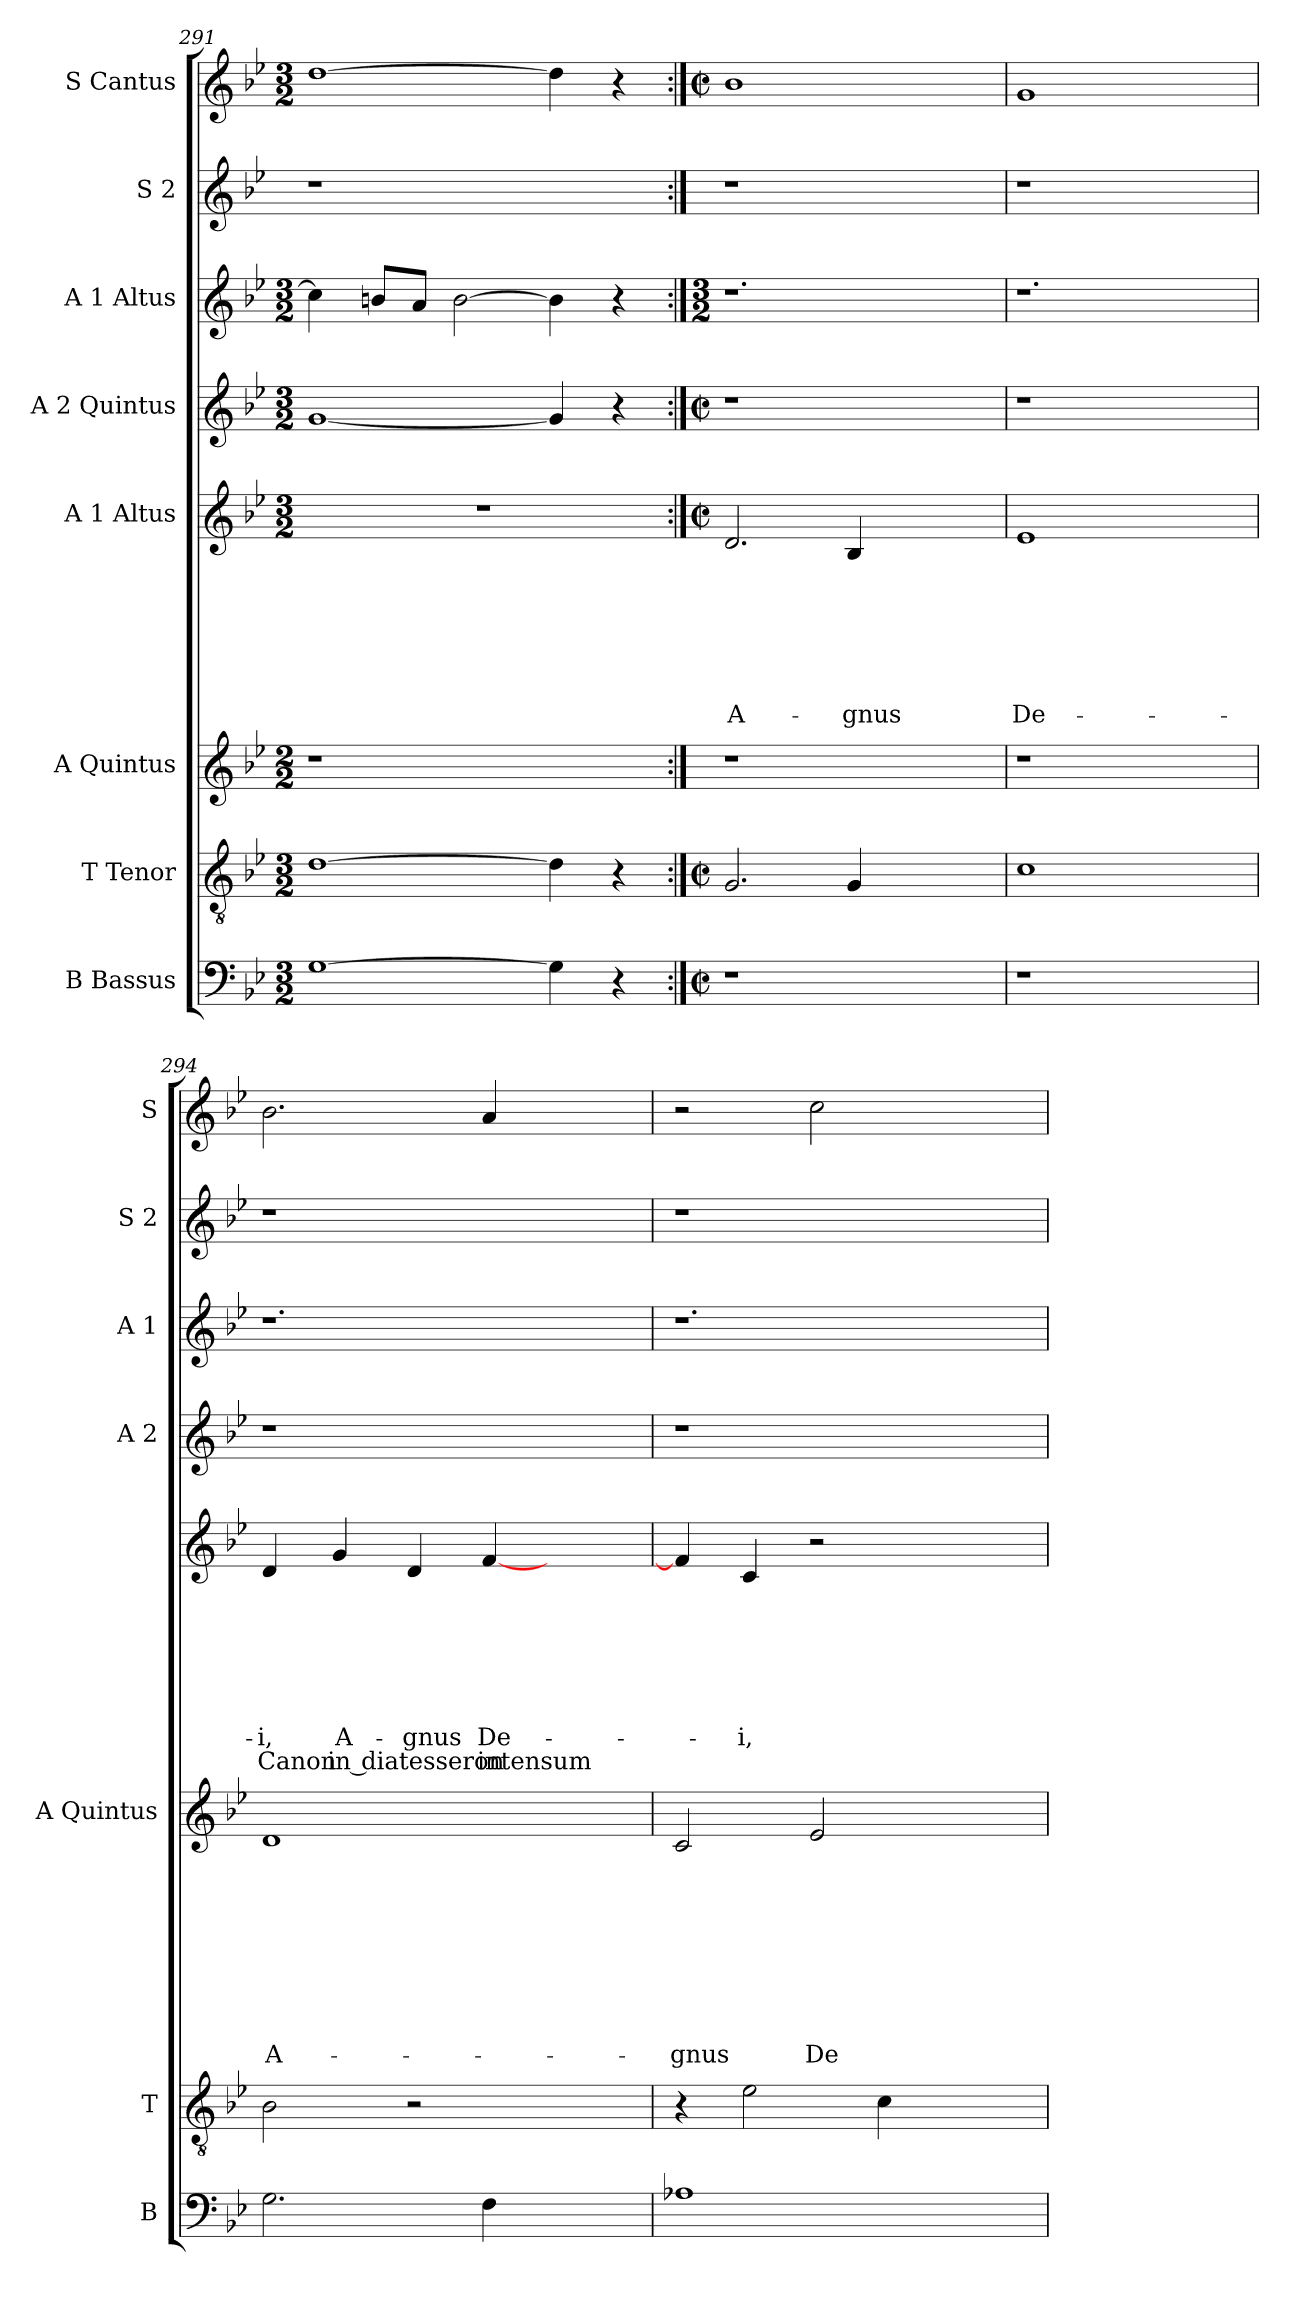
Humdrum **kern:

**kern	**kern	**kern	**text	**text	**text	**text	**text	**text	**text	**text	**text	**kern	**text	**text	**text	**text	**text	**text	**text	**text	**kern	**kern	**kern	**kern
*part8	*part7	*part6	*part6	*part6	*part6	*part6	*part6	*part6	*part6	*part6	*part6	*part5	*part5	*part5	*part5	*part5	*part5	*part5	*part5	*part5	*part4	*part3	*part2	*part1
*staff8	*staff7	*staff6	*staff6	*staff6	*staff6	*staff6	*staff6	*staff6	*staff6	*staff6	*staff6	*staff5	*staff5	*staff5	*staff5	*staff5	*staff5	*staff5	*staff5	*staff5	*staff4	*staff3	*staff2	*staff1
*I"B Bassus	*I"T Tenor	*I"A Quintus	*	*	*	*	*	*	*	*	*	*I"A 1 Altus	*	*	*	*	*	*	*	*	*I"A 2 Quintus	*I"A 1 Altus	*I"S 2	*I"S Cantus
*I'B	*I'T	*I'A Quintus	*	*	*	*	*	*	*	*	*	*	*	*	*	*	*	*	*	*	*I'A 2	*I'A 1	*I'S 2	*I'S
*clefF4	*clefGv2	*clefG2	*	*	*	*	*	*	*	*	*	*clefG2	*	*	*	*	*	*	*	*	*clefG2	*clefG2	*clefG2	*clefG2
*k[b-e-]	*k[b-e-]	*k[b-e-]	*	*	*	*	*	*	*	*	*	*k[b-e-]	*	*	*	*	*	*	*	*	*k[b-e-]	*k[b-e-]	*k[b-e-]	*k[b-e-]
*B-:	*B-:	*B-:	*	*	*	*	*	*	*	*	*	*B-:	*	*	*	*	*	*	*	*	*B-:	*B-:	*B-:	*B-:
*M3/2	*M3/2	*M2/2	*	*	*	*	*	*	*	*	*	*M3/2	*	*	*	*	*	*	*	*	*M3/2	*M3/2	*	*M3/2
=291	=291	=291	=291	=291	=291	=291	=291	=291	=291	=291	=291	=291	=291	=291	=291	=291	=291	=291	=291	=291	=291	=291	=291	=291
[>1G	[>1d	1r	.	.	.	.	.	.	.	.	.	1.r	.	.	.	.	.	.	.	.	[<1g	4cc\]	1r	[>1dd
.	.	.	.	.	.	.	.	.	.	.	.	.	.	.	.	.	.	.	.	.	.	8bn/L	.	.
.	.	.	.	.	.	.	.	.	.	.	.	.	.	.	.	.	.	.	.	.	.	8a/J	.	.
.	.	.	.	.	.	.	.	.	.	.	.	.	.	.	.	.	.	.	.	.	.	[>2b\	.	.
4G\]	4d\]	2ryy	.	.	.	.	.	.	.	.	.	.	.	.	.	.	.	.	.	.	4g/]	4b\]	2ryy	4dd\]
4r	4r	.	.	.	.	.	.	.	.	.	.	.	.	.	.	.	.	.	.	.	4r	4r	.	4r
!!LO:PB:g=z
=292:|!	=292:|!	=292:|!	=292:|!	=292:|!	=292:|!	=292:|!	=292:|!	=292:|!	=292:|!	=292:|!	=292:|!	=292:|!	=292:|!	=292:|!	=292:|!	=292:|!	=292:|!	=292:|!	=292:|!	=292:|!	=292:|!	=292:|!	=292:|!	=292:|!
*M2/2	*M2/2	*	*	*	*	*	*	*	*	*	*	*M2/2	*	*	*	*	*	*	*	*	*M2/2	*M3/2	*	*M2/2
*met(c|)	*met(c|)	*	*	*	*	*	*	*	*	*	*	*met(c|)	*	*	*	*	*	*	*	*	*met(c|)	*	*	*met(c|)
!	!	!	!	!	!	!	!	!	!	!	!	!	!	!	!	!	!	!	!LO:LY:b	!	!	!	!	!
1r	2.G/	1r	.	.	.	.	.	.	.	.	.	2.d/	.	.	.	.	.	.	A-	.	1r	1.r	1r	1b-
!	!	!	!	!	!	!	!	!	!	!	!	!	!	!	!	!	!	!	!LO:LY:b	!	!	!	!	!
.	4G/	.	.	.	.	.	.	.	.	.	.	4B-/	.	.	.	.	.	.	-gnus	.	.	.	.	.
2ryy	2ryy	2ryy	.	.	.	.	.	.	.	.	.	2ryy	.	.	.	.	.	.	.	.	2ryy	.	2ryy	2ryy
=293	=293	=293	=293	=293	=293	=293	=293	=293	=293	=293	=293	=293	=293	=293	=293	=293	=293	=293	=293	=293	=293	=293	=293	=293
!	!	!	!	!	!	!	!	!	!	!	!	!	!	!	!	!	!	!	!LO:LY:b	!	!	!	!	!
1r	1c	1r	.	.	.	.	.	.	.	.	.	1e-	.	.	.	.	.	.	De-	.	1r	1.r	1r	1g
2ryy	2ryy	2ryy	.	.	.	.	.	.	.	.	.	2ryy	.	.	.	.	.	.	.	.	2ryy	.	2ryy	2ryy
=294	=294	=294	=294	=294	=294	=294	=294	=294	=294	=294	=294	=294	=294	=294	=294	=294	=294	=294	=294	=294	=294	=294	=294	=294
!	!	!	!	!	!	!	!	!	!	!	!LO:LY:b	!	!	!	!	!	!	!	!LO:LY:b	!LO:LY:b	!	!	!	!
2.G\	2B-\	1d	.	.	.	.	.	.	.	.	-A-	4d/	.	.	.	.	.	.	-i,	Canon	1r	1.r	1r	2.b-\
!	!	!	!	!	!	!	!	!	!	!	!	!	!	!	!	!	!	!	!LO:LY:b	!LO:LY:b	!	!	!	!
.	.	.	.	.	.	.	.	.	.	.	.	4g/	.	.	.	.	.	.	A-	in diatesseron	.	.	.	.
!	!	!	!	!	!	!	!	!	!	!	!	!	!	!	!	!	!	!	!LO:LY:b	!	!	!	!	!
.	2r	.	.	.	.	.	.	.	.	.	.	4d/	.	.	.	.	.	.	-gnus	.	.	.	.	.
!	!	!	!	!	!	!	!	!	!	!	!	!	!	!	!	!	!	!	!LO:LY:b	!LO:LY:b	!	!	!	!
4F\	.	.	.	.	.	.	.	.	.	.	.	[<4f/	.	.	.	.	.	.	De-	intensum	.	.	.	4a/
2ryy	2ryy	2ryy	.	.	.	.	.	.	.	.	.	2ryy	.	.	.	.	.	.	.	.	2ryy	.	2ryy	2ryy
=295	=295	=295	=295	=295	=295	=295	=295	=295	=295	=295	=295	=295	=295	=295	=295	=295	=295	=295	=295	=295	=295	=295	=295	=295
!	!	!	!	!	!	!	!	!	!	!	!LO:LY:b	!	!	!	!	!	!	!	!	!	!	!	!	!
1A-X	4r	2c/	.	.	.	.	.	.	.	.	-gnus	4f/]	.	.	.	.	.	.	.	.	1r	1.r	1r	2r
!	!	!	!	!	!	!	!	!	!	!	!	!	!	!	!	!	!	!	!LO:LY:b	!	!	!	!	!
.	2e-\	.	.	.	.	.	.	.	.	.	.	4c/	.	.	.	.	.	.	-i,	.	.	.	.	.
!	!	!	!	!	!	!	!	!	!	!	!LO:LY:b	!	!	!	!	!	!	!	!	!	!	!	!	!
.	.	2e-/	.	.	.	.	.	.	.	.	De-	2r	.	.	.	.	.	.	.	.	.	.	.	2cc\
.	4c\	.	.	.	.	.	.	.	.	.	.	.	.	.	.	.	.	.	.	.	.	.	.	.
2ryy	2ryy	2ryy	.	.	.	.	.	.	.	.	.	2ryy	.	.	.	.	.	.	.	.	2ryy	.	2ryy	2ryy
=	=	=	=	=	=	=	=	=	=	=	=	=	=	=	=	=	=	=	=	=	=	=	=	=
*-	*-	*-	*-	*-	*-	*-	*-	*-	*-	*-	*-	*-	*-	*-	*-	*-	*-	*-	*-	*-	*-	*-	*-	*-
